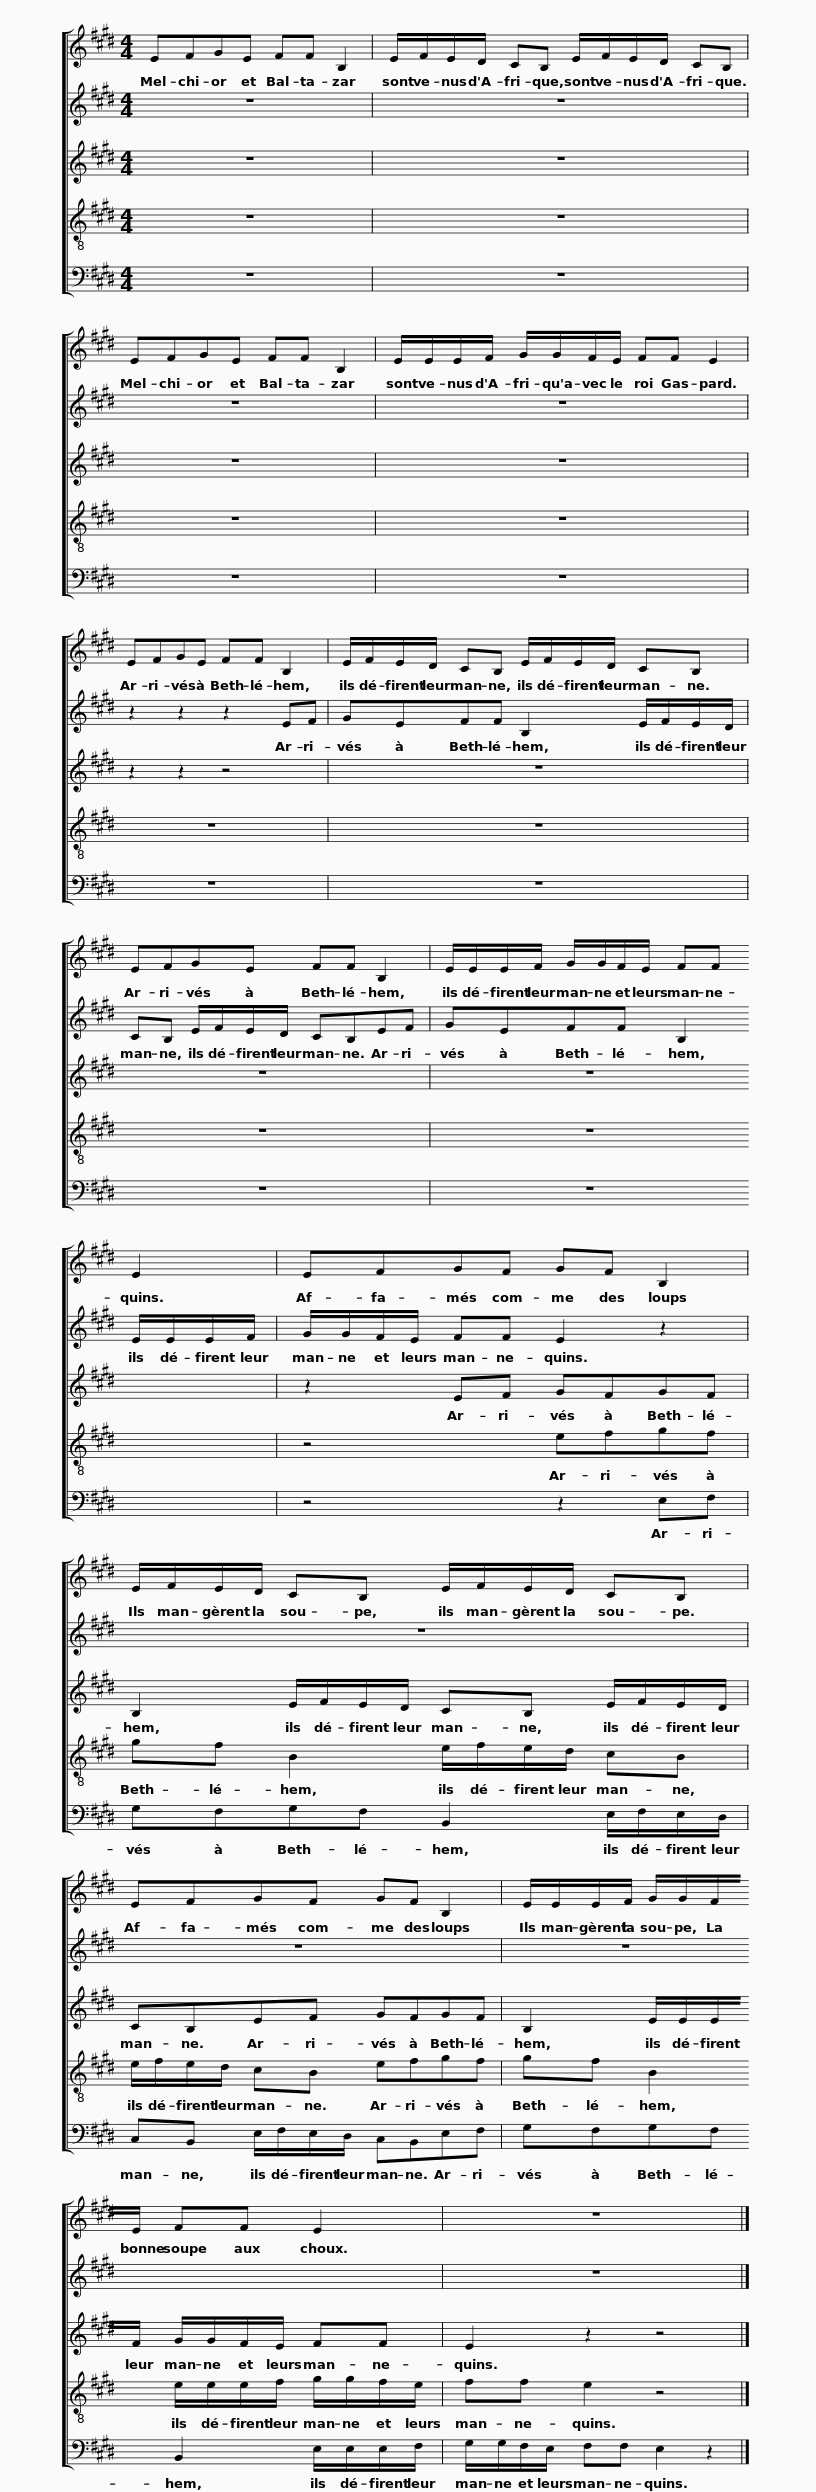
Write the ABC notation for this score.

X:1
%%score [ 1 2 3 4 5 ]
L:1/8
M:4/4
I:linebreak $
K:E
V:1 treble
V:2 treble
V:3 treble
V:4 treble-8
V:5 bass
V:1
 EFGE FF B,2 | E/F/E/D/ CB, E/F/E/D/ CB, | EFGE FF B,2 |$ E/E/E/F/ G/G/F/E/ FF E2 | EFGE FF B,2 |$ %5
 E/F/E/D/ CB, E/F/E/D/ CB, | EFGE FF B,2 |$ E/E/E/F/ G/G/F/E/ FF E2 | EFGF GF B,2 |$ E/F/E/D/ CB, E/F/E/D/ CB, |$ %10
 EFGF GF B,2 |$ E/E/E/F/ G/G/F/E/ FF E2 | z8 |] %13
V:2
 z8 | z8 | z8 |$ z8 | z2 z2 z2 EF |$ %5
 GEFF B,2 E/F/E/D/ | CB, E/F/E/D/ CB,EF |$ GEFF B,2 E/E/E/F/ | G/G/F/E/ FF E2 z2 |$ z8 |$ %10
 z8 |$ z8 | z8 |] %13
V:3
 z8 | z8 | z8 |$ z8 | z2 z2 z4 |$ %5
 z8 | z8 |$ z8 | z2 EF GFGF |$ B,2 E/F/E/D/ CB, E/F/E/D/ |$ %10
 CB,EF GFGF |$ B,2 E/E/E/F/ G/G/F/E/ FF | E2 z2 z4 |] %13
V:4
 z8 | z8 | z8 |$ z8 | z8 |$ %5
 z8 | z8 |$ z8 | z4 efgf |$ gf B2 e/f/e/d/ cB |$ %10
 e/f/e/d/ cB efgf |$ gf B2 e/e/e/f/ g/g/f/e/ | ff e2 z4 |] %13
V:5
 z8 | z8 | z8 |$ z8 | z8 |$ %5
 z8 | z8 |$ z8 | z4 z2 E,F, |$ G,F,G,F, B,,2 E,/F,/E,/D,/ |$ %10
 C,B,, E,/F,/E,/D,/ C,B,,E,F, |$ G,F,G,F, B,,2 E,/E,/E,/F,/ | G,/G,/F,/E,/ F,F, E,2 z2 |] %13
